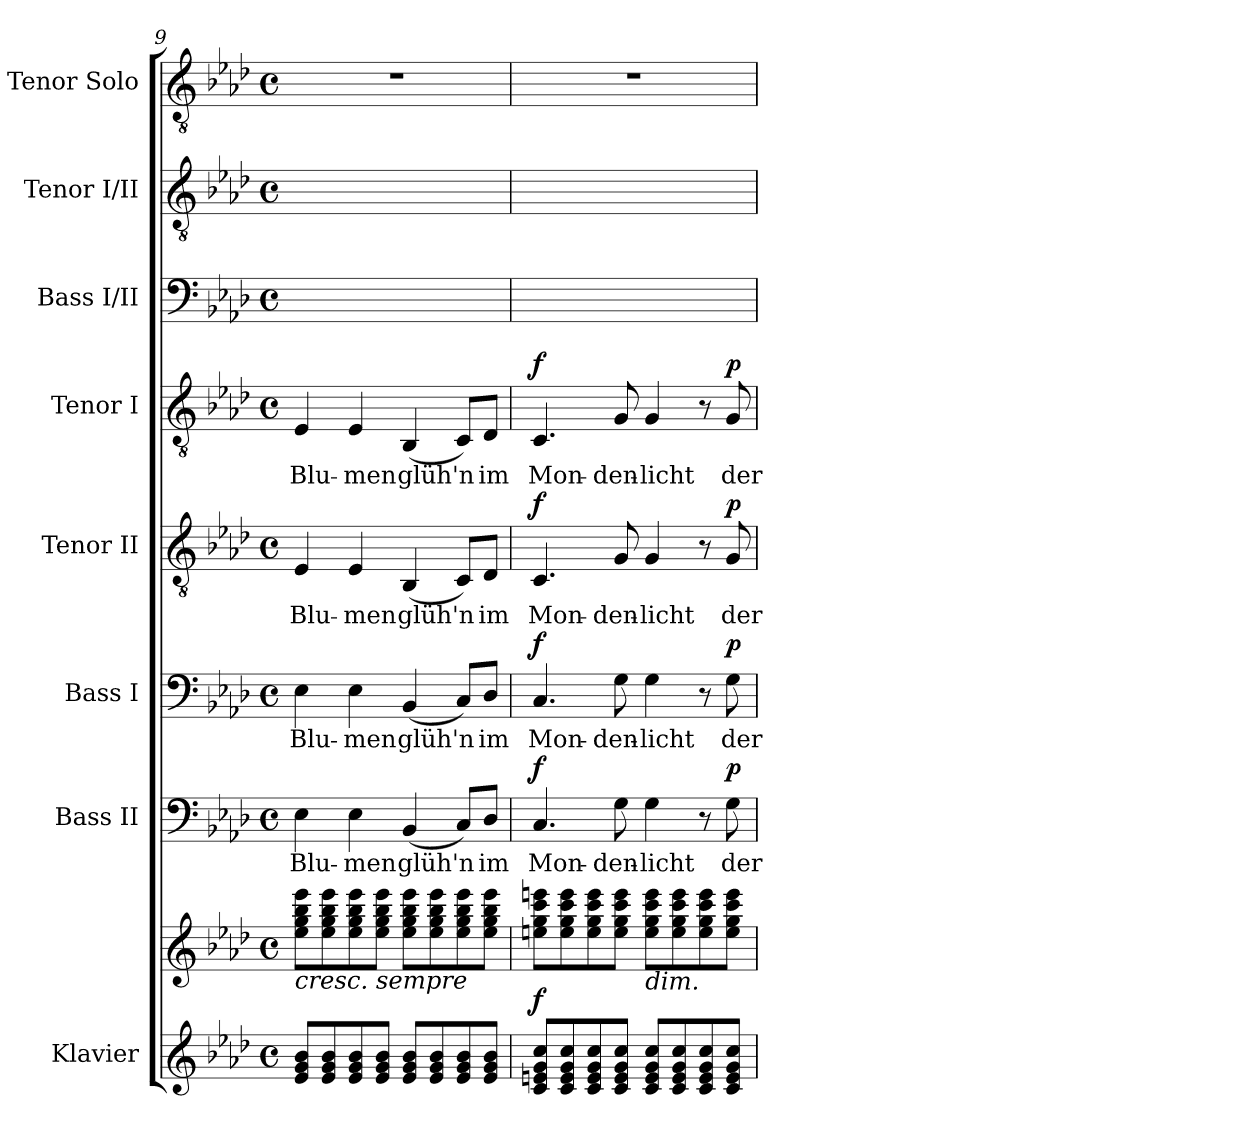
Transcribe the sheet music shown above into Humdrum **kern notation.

**kern	**kern	**dynam	**kern	**text	**dynam	**kern	**text	**dynam	**kern	**text	**dynam	**kern	**text	**dynam	**kern	**text	**kern	**text	**kern
*part8	*part8	*part8	*part7	*part7	*part7	*part6	*part6	*part6	*part5	*part5	*part5	*part4	*part4	*part4	*part3	*part3	*part2	*part2	*part1
*staff9	*staff8	*staff8/9	*staff7	*staff7	*staff7	*staff6	*staff6	*staff6	*staff5	*staff5	*staff5	*staff4	*staff4	*staff4	*staff3	*staff3	*staff2	*staff2	*staff1
*I"Klavier	*	*	*I"Bass II	*	*	*I"Bass I	*	*	*I"Tenor II	*	*	*I"Tenor I	*	*	*I"Bass I/II	*	*I"Tenor I/II	*	*I"Tenor Solo
*I'Klav.	*	*	*I'B.	*	*	*I'B.	*	*	*I'T.	*	*	*I'T.	*	*	*I'B.	*	*I'T.	*	*I'T. Solo
*clefG2	*clefG2	*	*clefF4	*	*	*clefF4	*	*	*clefGv2	*	*	*clefGv2	*	*	*clefF4	*	*clefGv2	*	*clefGv2
*	*	*	*	*	*	*	*	*	*ITrd7c12	*	*	*ITrd7c12	*	*	*	*	*ITrd7c12	*	*ITrd7c12
*k[b-e-a-d-]	*k[b-e-a-d-]	*	*k[b-e-a-d-]	*	*	*k[b-e-a-d-]	*	*	*k[b-e-a-d-]	*	*	*k[b-e-a-d-]	*	*	*k[b-e-a-d-]	*	*k[b-e-a-d-]	*	*k[b-e-a-d-]
*A-:	*A-:	*	*A-:	*	*	*A-:	*	*	*A-:	*	*	*A-:	*	*	*A-:	*	*A-:	*	*A-:
*M4/4	*M4/4	*	*M4/4	*	*	*M4/4	*	*	*M4/4	*	*	*M4/4	*	*	*M4/4	*	*M4/4	*	*M4/4
*met(c)	*met(c)	*	*met(c)	*	*	*met(c)	*	*	*met(c)	*	*	*met(c)	*	*	*met(c)	*	*met(c)	*	*met(c)
=9	=9	=9	=9	=9	=9	=9	=9	=9	=9	=9	=9	=9	=9	=9	=9	=9	=9	=9	=9
!	!	!	!	!LO:LY:b:color=#000000	!	!	!	!	!	!	!	!	!	!	!	!	!	!	!
!	!	!	!	!	!	!	!LO:LY:b:color=#000000	!	!	!	!	!	!	!	!	!	!	!	!
!	!	!	!	!	!	!	!	!	!	!LO:LY:b:color=#000000	!	!	!	!	!	!	!	!	!
!	!	!	!	!	!	!	!	!	!	!	!	!	!LO:LY:b:color=#000000	!	!	!	!	!	!
!	!	!	!	!	!	!	!	!	!	!	!	!	!	!	!	!LO:LY:b:color=#000000	!	!	!
*	*	*	*	*	*	*	*	*	*	*	*	*	*	*	*^	*	*	*	*
!	!LO:TX:b:i:t=cresc. sempre	!	!	!	!	!	!	!	!	!	!	!	!	!	!	!	!	!	!	!
!	!	!	!	!	!	!	!	!	!	!	!	!	!	!	!	!	!	!	!LO:LY:b:color=#000000	!
*	*	*	*	*	*	*	*	*	*	*	*	*	*	*	*	*	*	*^	*	*
8e-i/ 8gi 8b-iL	8ee-i\ 8ggi 8bb-i 8eee-iL	.	4E-i\	Blu-	.	4E-i\	Blu-	.	4EE-i/	Blu-	.	4EE-i/	Blu-	.	4E-i/yy	4E-i\yy	Blu-	4EE-i/yy	4EE-i\yy	Blu-	1r
8e-i/ 8gi 8b-i	8ee-i\ 8ggi 8bb-i 8eee-i	.	.	.	.	.	.	.	.	.	.	.	.	.	.	.	.	.	.	.	.
!	!	!	!	!LO:LY:b:color=#000000	!	!	!	!	!	!	!	!	!	!	!	!	!	!	!	!	!
!	!	!	!	!	!	!	!LO:LY:b:color=#000000	!	!	!	!	!	!	!	!	!	!	!	!	!	!
!	!	!	!	!	!	!	!	!	!	!LO:LY:b:color=#000000	!	!	!	!	!	!	!	!	!	!	!
!	!	!	!	!	!	!	!	!	!	!	!	!	!LO:LY:b:color=#000000	!	!	!	!	!	!	!	!
!	!	!	!	!	!	!	!	!	!	!	!	!	!	!	!	!	!LO:LY:b:color=#000000	!	!	!	!
!	!	!	!	!	!	!	!	!	!	!	!	!	!	!	!	!	!	!	!	!LO:LY:b:color=#000000	!
8e-i/ 8gi 8b-i	8ee-i\ 8ggi 8bb-i 8eee-i	.	4E-i\	-men	.	4E-i\	-men	.	4EE-i/	-men	.	4EE-i/	-men	.	4E-i/yy	4E-i\yy	-men	4EE-i/yy	4EE-i\yy	-men	.
8e-i/ 8gi 8b-iJ	8ee-i\ 8ggi 8bb-i 8eee-iJ	.	.	.	.	.	.	.	.	.	.	.	.	.	.	.	.	.	.	.	.
!	!	!	!	!LO:LY:b:color=#000000	!	!	!	!	!	!	!	!	!	!	!	!	!	!	!	!	!
!	!	!	!	!	!	!	!LO:LY:b:color=#000000	!	!	!	!	!	!	!	!	!	!	!	!	!	!
!	!	!	!	!	!	!	!	!	!	!LO:LY:b:color=#000000	!	!	!	!	!	!	!	!	!	!	!
!	!	!	!	!	!	!	!	!	!	!	!	!	!LO:LY:b:color=#000000	!	!	!	!	!	!	!	!
!	!	!	!	!	!	!	!	!	!	!	!	!	!	!	!	!	!LO:LY:b:color=#000000	!	!	!	!
!	!	!	!	!	!	!	!	!	!	!	!	!	!	!	!	!	!	!	!	!LO:LY:b:color=#000000	!
8e-i/ 8gi 8b-iL	8ee-i\ 8ggi 8bb-i 8eee-iL	.	(4BB-i/	glüh'n	.	(4BB-i/	glüh'n	.	(4BBB-i/	glüh'n	.	(4BBB-i/	glüh'n	.	(4BB-i/yy	(4BB-i\yy	glüh'n	(4BBB-i/yy	(4BBB-i\yy	glüh'n	.
8e-i/ 8gi 8b-i	8ee-i\ 8ggi 8bb-i 8eee-i	.	.	.	.	.	.	.	.	.	.	.	.	.	.	.	.	.	.	.	.
8e-i/ 8gi 8b-i	8ee-i\ 8ggi 8bb-i 8eee-i	.	8Ci/L)	.	.	8Ci/L)	.	.	8CCi/L)	.	.	8CCi/L)	.	.	8Ci/Lyy)	8Ci/Lyy)	.	8CCi/Lyy)	8CCi/Lyy)	.	.
!	!	!	!	!LO:LY:b:color=#000000	!	!	!	!	!	!	!	!	!	!	!	!	!	!	!	!	!
!	!	!	!	!	!	!	!LO:LY:b:color=#000000	!	!	!	!	!	!	!	!	!	!	!	!	!	!
!	!	!	!	!	!	!	!	!	!	!LO:LY:b:color=#000000	!	!	!	!	!	!	!	!	!	!	!
!	!	!	!	!	!	!	!	!	!	!	!	!	!LO:LY:b:color=#000000	!	!	!	!	!	!	!	!
!	!	!	!	!	!	!	!	!	!	!	!	!	!	!	!	!	!LO:LY:b:color=#000000	!	!	!	!
!	!	!	!	!	!	!	!	!	!	!	!	!	!	!	!	!	!	!	!	!LO:LY:b:color=#000000	!
8e-i/ 8gi 8b-iJ	8ee-i\ 8ggi 8bb-i 8eee-iJ	.	8D-i/J	im	.	8D-i/J	im	.	8DD-i/J	im	.	8DD-i/J	im	.	8D-i/Jyy	8D-i/Jyy	im	8DD-i/Jyy	8DD-i/Jyy	im	.
!!LO:PB:g=z
=10	=10	=10	=10	=10	=10	=10	=10	=10	=10	=10	=10	=10	=10	=10	=10	=10	=10	=10	=10	=10	=10
!	!	!	!	!LO:LY:b:color=#000000	!	!	!	!	!	!	!	!	!	!	!	!	!	!	!	!	!
!	!	!	!	!	!	!	!LO:LY:b:color=#000000	!	!	!	!	!	!	!	!	!	!	!	!	!	!
!	!	!	!	!	!	!	!	!	!	!LO:LY:b:color=#000000	!	!	!	!	!	!	!	!	!	!	!
!	!	!	!	!	!	!	!	!	!	!	!	!	!LO:LY:b:color=#000000	!	!	!	!	!	!	!	!
!	!	!	!	!	!	!	!	!	!	!	!	!	!	!	!	!	!LO:LY:b:color=#000000	!	!	!	!
!	!	!	!	!	!	!	!	!	!	!	!	!	!	!	!	!	!	!	!	!LO:LY:b:color=#000000	!
8ci/ 8eni 8gi 8cciL	8eeni\ 8ggi 8ccci 8eeeniL	f	4.Ci/	Mon-	f	4.Ci/	Mon-	f	4.CCi/	Mon-	f	4.CCi/	Mon-	f	4.Ci/yy	4.Ci\yy	Mon-	4.CCi/yy	4.CCi\yy	Mon-	1r
8ci/ 8ei 8gi 8cci	8eei\ 8ggi 8ccci 8eeei	.	.	.	.	.	.	.	.	.	.	.	.	.	.	.	.	.	.	.	.
8ci/ 8ei 8gi 8cci	8eei\ 8ggi 8ccci 8eeei	.	.	.	.	.	.	.	.	.	.	.	.	.	.	.	.	.	.	.	.
!	!	!	!	!LO:LY:b:color=#000000	!	!	!	!	!	!	!	!	!	!	!	!	!	!	!	!	!
!	!	!	!	!	!	!	!LO:LY:b:color=#000000	!	!	!	!	!	!	!	!	!	!	!	!	!	!
!	!	!	!	!	!	!	!	!	!	!LO:LY:b:color=#000000	!	!	!	!	!	!	!	!	!	!	!
!	!	!	!	!	!	!	!	!	!	!	!	!	!LO:LY:b:color=#000000	!	!	!	!	!	!	!	!
!	!	!	!	!	!	!	!	!	!	!	!	!	!	!	!	!	!LO:LY:b:color=#000000	!	!	!	!
!	!	!	!	!	!	!	!	!	!	!	!	!	!	!	!	!	!	!	!	!LO:LY:b:color=#000000	!
8ci/ 8ei 8gi 8cciJ	8eei\ 8ggi 8ccci 8eeeiJ	.	8Gi\	-den-	.	8Gi\	-den-	.	8GGi/	-den-	.	8GGi/	-den-	.	8Gi\yy	8Gi\yy	-den-	8GGi/yy	8GGi/yy	-den-	.
!	!	!	!	!LO:LY:b:color=#000000	!	!	!	!	!	!	!	!	!	!	!	!	!	!	!	!	!
!	!	!	!	!	!	!	!LO:LY:b:color=#000000	!	!	!	!	!	!	!	!	!	!	!	!	!	!
!	!	!	!	!	!	!	!	!	!	!LO:LY:b:color=#000000	!	!	!	!	!	!	!	!	!	!	!
!	!	!	!	!	!	!	!	!	!	!	!	!	!LO:LY:b:color=#000000	!	!	!	!	!	!	!	!
!	!	!	!	!	!	!	!	!	!	!	!	!	!	!	!	!	!LO:LY:b:color=#000000	!	!	!	!
!	!LO:TX:b:i:t=dim.	!	!	!	!	!	!	!	!	!	!	!	!	!	!	!	!	!	!	!	!
!	!	!	!	!	!	!	!	!	!	!	!	!	!	!	!	!	!	!	!	!LO:LY:b:color=#000000	!
8ci/ 8ei 8gi 8cciL	8eei\ 8ggi 8ccci 8eeeiL	.	4Gi\	-licht	.	4Gi\	-licht	.	4GGi/	-licht	.	4GGi/	-licht	.	4Gi/yy	4Gi\yy	-licht	4GGi/yy	4GGi\yy	-licht	.
8ci/ 8ei 8gi 8cci	8eei\ 8ggi 8ccci 8eeei	.	.	.	.	.	.	.	.	.	.	.	.	.	.	.	.	.	.	.	.
8ci/ 8ei 8gi 8cci	8eei\ 8ggi 8ccci 8eeei	.	8r	.	.	8r	.	.	8r	.	.	8r	.	.	8ryy	8ryy	.	8ryy	8ryy	.	.
!	!	!	!	!LO:LY:b:color=#000000	!	!	!	!	!	!	!	!	!	!	!	!	!	!	!	!	!
!	!	!	!	!	!	!	!LO:LY:b:color=#000000	!	!	!	!	!	!	!	!	!	!	!	!	!	!
!	!	!	!	!	!	!	!	!	!	!LO:LY:b:color=#000000	!	!	!	!	!	!	!	!	!	!	!
!	!	!	!	!	!	!	!	!	!	!	!	!	!LO:LY:b:color=#000000	!	!	!	!	!	!	!	!
!	!	!	!	!	!	!	!	!	!	!	!	!	!	!	!	!	!LO:LY:b:color=#000000	!	!	!	!
!	!	!	!	!	!	!	!	!	!	!	!	!	!	!	!	!	!	!	!	!LO:LY:b:color=#000000	!
8ci/ 8ei 8gi 8cciJ	8eei\ 8ggi 8ccci 8eeeiJ	.	8Gi\	der	p	8Gi\	der	p	8GGi/	der	p	8GGi/	der	p	8Gi\yy	8Gi\yy	der	8GGi/yy	8GGi/yy	der	.
*	*	*	*	*	*	*	*	*	*	*	*	*	*	*	*v	*v	*	*	*	*	*
*	*	*	*	*	*	*	*	*	*	*	*	*	*	*	*	*	*v	*v	*	*
=	=	=	=	=	=	=	=	=	=	=	=	=	=	=	=	=	=	=	=
*-	*-	*-	*-	*-	*-	*-	*-	*-	*-	*-	*-	*-	*-	*-	*-	*-	*-	*-	*-
